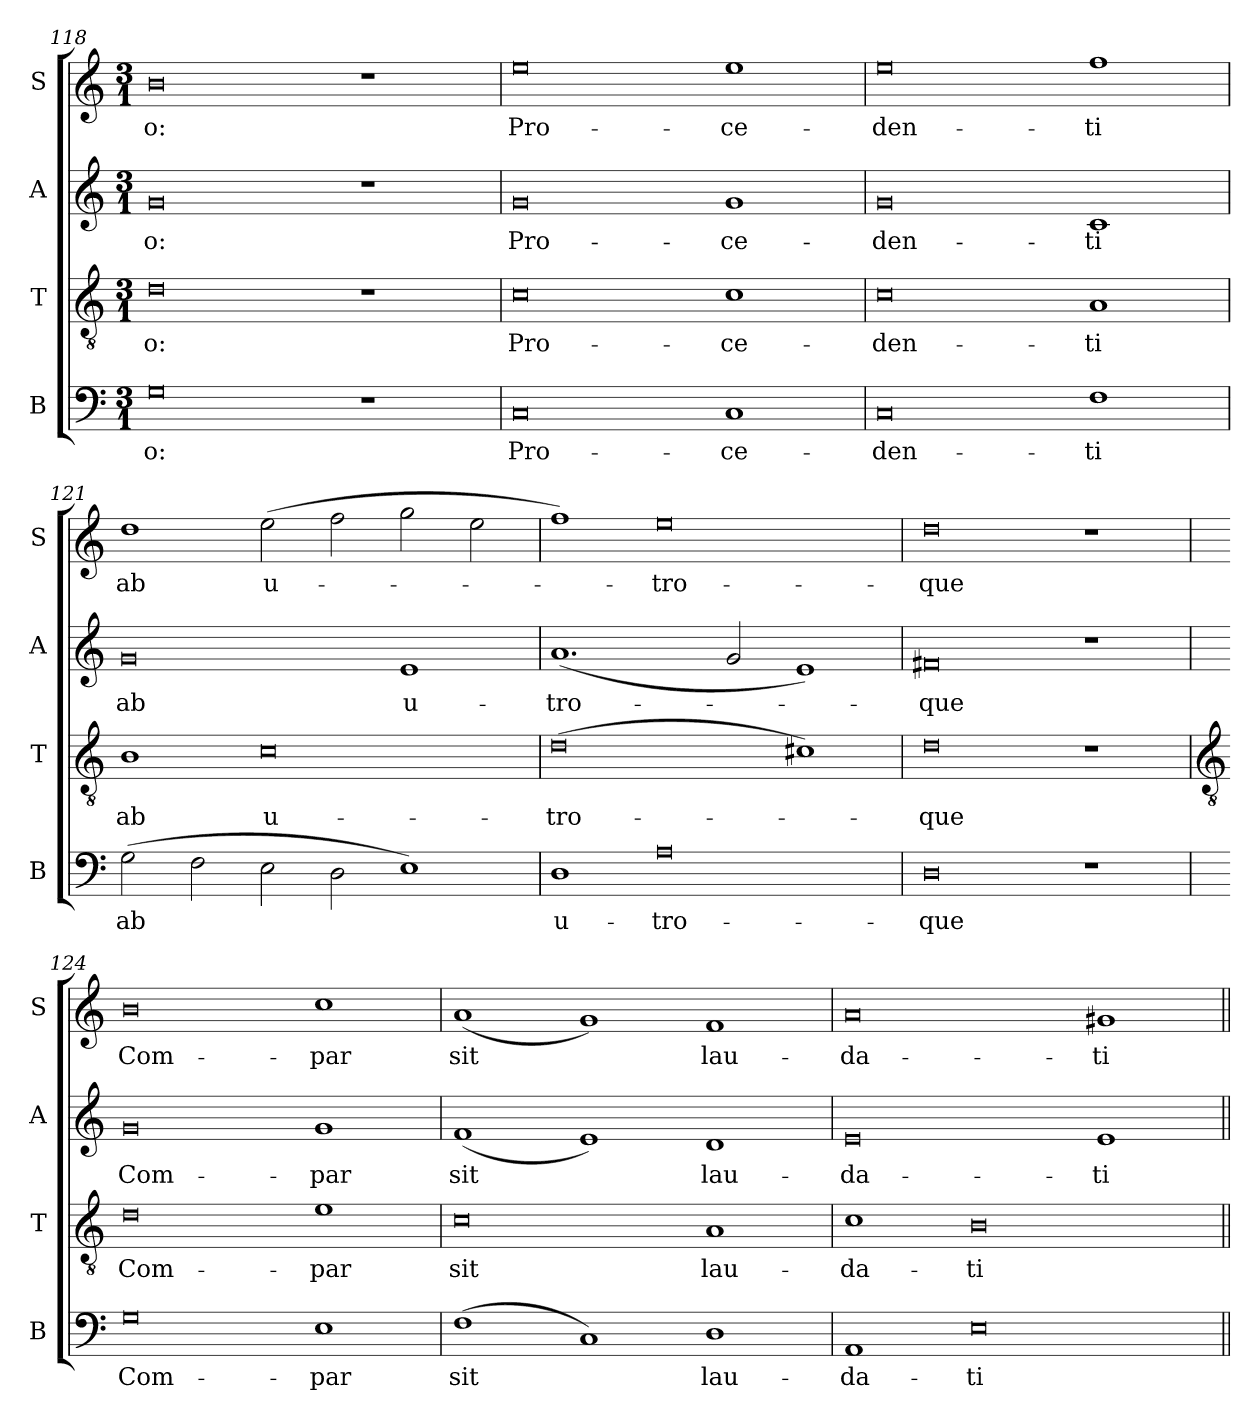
**kern	**text	**kern	**text	**kern	**text	**kern	**text
*part4	*part4	*part3	*part3	*part2	*part2	*part1	*part1
*staff4	*staff4	*staff3	*staff3	*staff2	*staff2	*staff1	*staff1
*I"B	*	*I"T	*	*I"A	*	*I"S	*
*I'B	*	*I'T	*	*I'A	*	*I'S	*
*clefF4	*	*clefGv2	*	*clefG2	*	*clefG2	*
*k[]	*	*k[]	*	*k[]	*	*k[]	*
*C:	*	*C:	*	*C:	*	*C:	*
*M3/1	*	*M3/1	*	*M3/1	*	*M3/1	*
=118	=118	=118	=118	=118	=118	=118	=118
!	!LO:LY:b	!	!LO:LY:b	!	!LO:LY:b	!	!LO:LY:b
0G	-o:	0d	-o:	0g	-o:	0b	-o:
1r	.	1r	.	1r	.	1r	.
=119	=119	=119	=119	=119	=119	=119	=119
!	!LO:LY:b	!	!LO:LY:b	!	!LO:LY:b	!	!LO:LY:b
0C	Pro-	0c	Pro-	0g	Pro-	0ee	Pro-
!	!LO:LY:b	!	!LO:LY:b	!	!LO:LY:b	!	!LO:LY:b
1C	-ce-	1c	-ce-	1g	-ce-	1ee	-ce-
=120	=120	=120	=120	=120	=120	=120	=120
!	!LO:LY:b	!	!LO:LY:b	!	!LO:LY:b	!	!LO:LY:b
0C	-den-	0c	-den-	0g	-den-	0ee	-den-
!	!LO:LY:b	!	!LO:LY:b	!	!LO:LY:b	!	!LO:LY:b
1F	-ti	1A	-ti	1c	-ti	1ff	-ti
=121	=121	=121	=121	=121	=121	=121	=121
!	!LO:LY:b	!	!LO:LY:b	!	!LO:LY:b	!	!LO:LY:b
(>2G	ab	1B	ab	0g	ab	1dd	ab
2F	.	.	.	.	.	.	.
!	!	!	!LO:LY:b	!	!	!	!LO:LY:b
2E	.	0c	u-	.	.	(>2ee	u-
2D	.	.	.	.	.	2ff	.
!	!	!	!	!	!LO:LY:b	!	!
1E)	.	.	.	1e	u-	2gg	.
.	.	.	.	.	.	2ee	.
=122	=122	=122	=122	=122	=122	=122	=122
!	!LO:LY:b	!	!LO:LY:b	!	!LO:LY:b	!	!
1D	u-	(>0d	-tro-	(<1.a	-tro-	1ff)	.
!	!LO:LY:b	!	!	!	!	!	!LO:LY:b
0A	-tro-	.	.	.	.	0ee	tro-
.	.	.	.	2g	.	.	.
.	.	1c#)	.	1e)	.	.	.
=123	=123	=123	=123	=123	=123	=123	=123
!	!LO:LY:b	!	!LO:LY:b	!	!LO:LY:b	!	!LO:LY:b
0D	-que	0d	que	0f#X	que	0dd	-que
1r	.	1r	.	1r	.	1r	.
!!LO:LB:g=z
=124	=124	=124	=124	=124	=124	=124	=124
*	*	*clefGv2	*	*	*	*	*
!	!LO:LY:b	!	!LO:LY:b	!	!LO:LY:b	!	!LO:LY:b
0G	Com-	0d	Com-	0g	Com-	0b	Com-
!	!LO:LY:b	!	!LO:LY:b	!	!LO:LY:b	!	!LO:LY:b
1E	-par	1e	-par	1g	-par	1cc	-par
=125	=125	=125	=125	=125	=125	=125	=125
!	!LO:LY:b	!	!LO:LY:b	!	!LO:LY:b	!	!LO:LY:b
(<1F	sit	0c	sit	(<1f	sit	(<1a	sit
1C)	.	.	.	1e)	.	1g)	.
!	!LO:LY:b	!	!LO:LY:b	!	!LO:LY:b	!	!LO:LY:b
1D	lau-	1A	lau-	1d	lau-	1f	lau-
=126	=126	=126	=126	=126	=126	=126	=126
!	!LO:LY:b	!	!LO:LY:b	!	!LO:LY:b	!	!LO:LY:b
1AA	-da-	1c	-da-	0e	-da-	0a	-da-
!	!LO:LY:b	!	!LO:LY:b	!	!	!	!
0E	-ti-	0B	-ti-	.	.	.	.
!	!	!	!	!	!LO:LY:b	!	!LO:LY:b
.	.	.	.	1e	-ti-	1g#	-ti-
=||	=||	=||	=||	=||	=||	=||	=||
*-	*-	*-	*-	*-	*-	*-	*-
